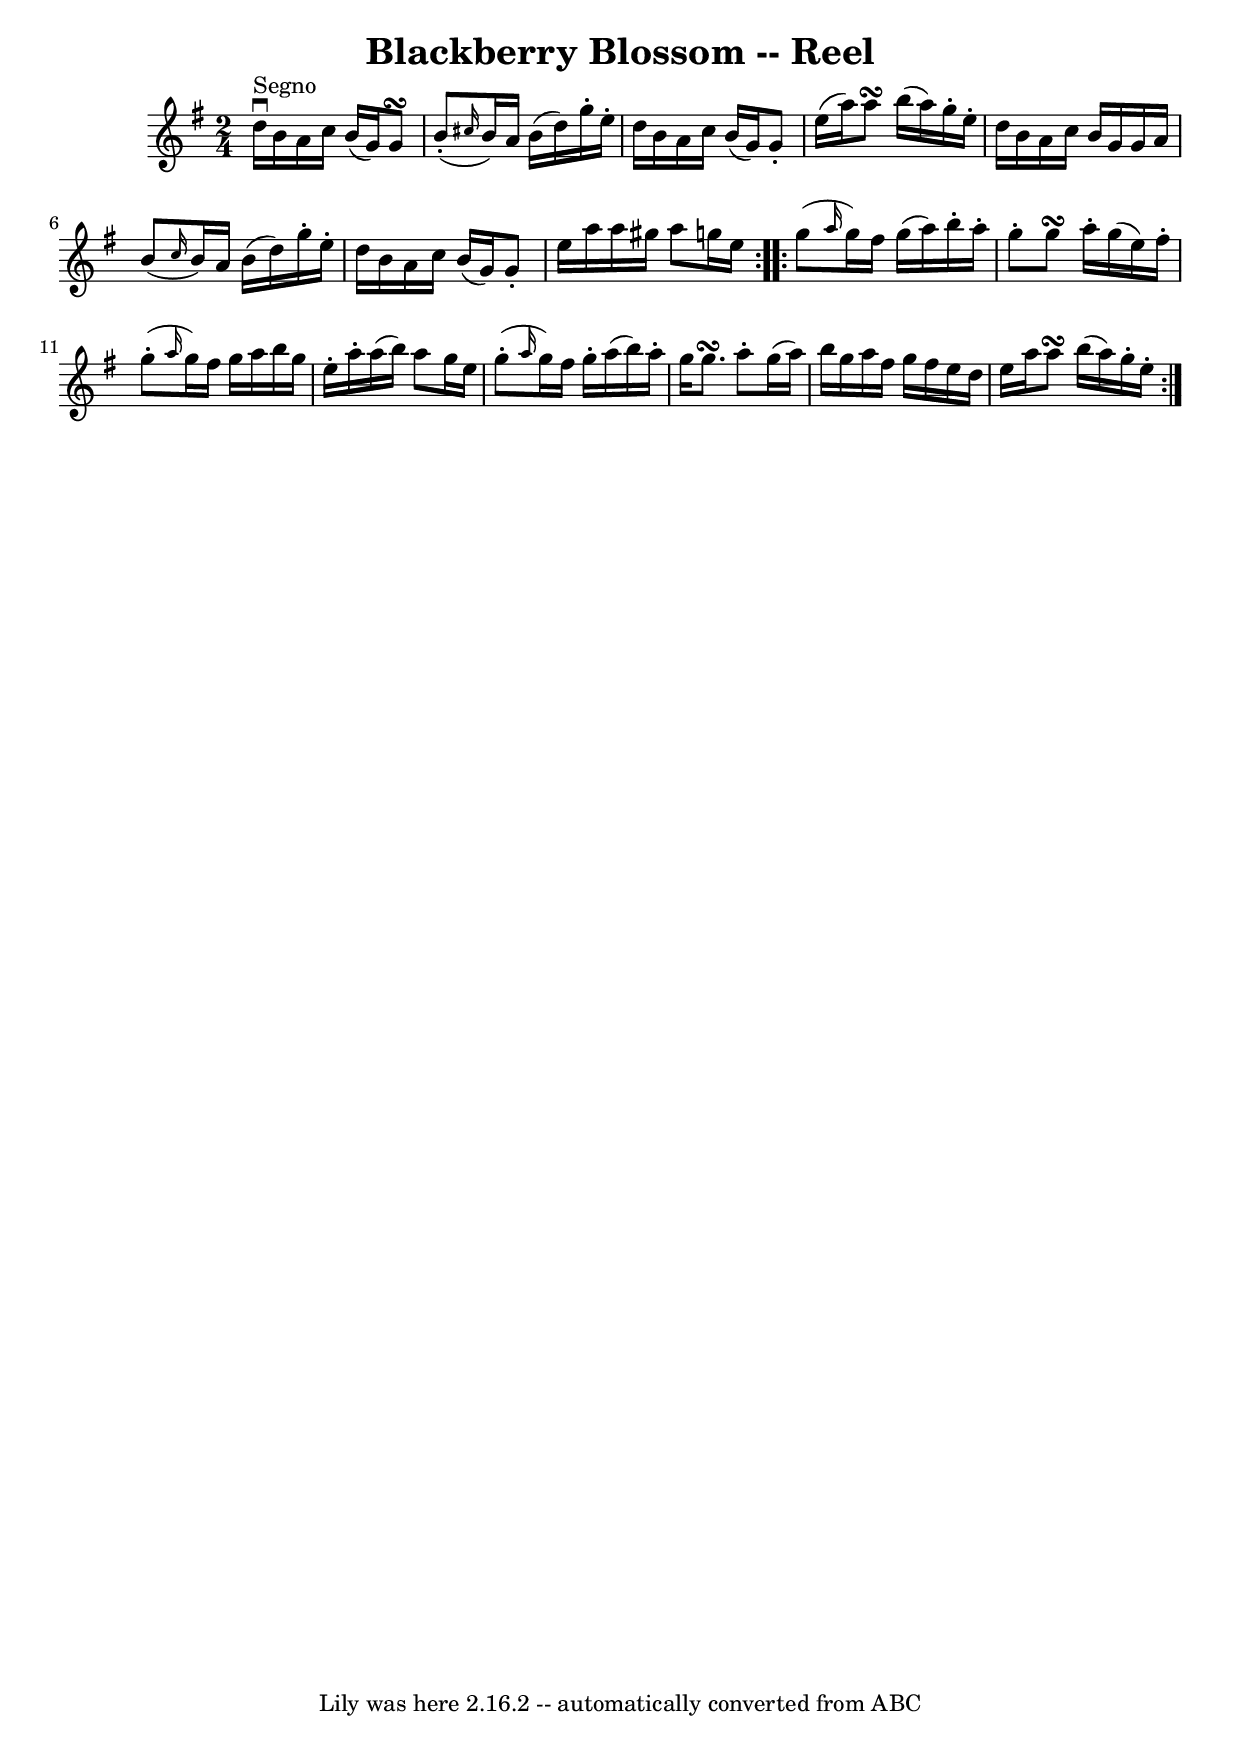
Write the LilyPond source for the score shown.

\version "2.16.2"
\include "Mammoth.ily"
\header {
  %% book = "Ryan's Mammoth Collection"
  crossRefNumber = "1"
  footnotes = ""
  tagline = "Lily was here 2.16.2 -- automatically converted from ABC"
  title = "Blackberry Blossom -- Reel"

}
voicedefault =  {



  \repeat volta 2 {

    \time 2/4 
    \key g \major
    d''16^"Segno"^\downbow b'16 a'16 c''16    
    b'16 (g'16) g'8\turn  |
    b'8 (-. \grace { cis''16  
		   }   
    b'16) a'16 b'16 (d''16) g''16 -. e''16 -. |
    d''16    
    b'16 a'16 c''16 b'16 (g'16) g'8 -. |
    e''16 (a''16  
    -) a''8\turn b''16 (a''16) g''16 -. e''16 -. |
    d''16  
    b'16 a'16 c''16 b'16 g'16 g'16 a'16  |
    b'8 (
    \grace { c''16  
	   } b'16) a'16 b'16 (d''16) g''16 -. e''16 
    -. |
    d''16 b'16 a'16 c''16 b'16 (g'16) g'8 -. 
    |
    e''16 a''16 a''16 gis''16 a''8 g''!16 e''16  
  }     

  \repeat volta 2 {
    g''8 (\grace { a''16  
		 } g''16) fis''16 g''16 
    (a''16) b''16 -. a''16 -. |
    g''8 -. g''8\turn a''16 -.  
    g''16 (e''16) fis''16 -. |
    g''8 (-. \grace { a''16  
		    }   
    g''16) fis''16 g''16 a''16 b''16 g''16  |
    e''16 -.   
    a''16 -. a''16 (b''16) a''8 g''16 e''16  |
    g''8 
    (-. \grace { a''16  
	       } g''16) fis''16 g''16 -. a''16 (b''16  
    -) a''16 -. |
    g''16 g''8.\turn a''8 -. g''16 (a''16) 
    |
    b''16 g''16 a''16 fis''16 g''16 fis''16 e''16    
    d''16  |
    e''16 a''16 a''8\turn b''16 (a''16) g''16 -. 
    e''16 -.   
  }   

}

\score{
  <<

    \context Staff="default"
    {
      \voicedefault 
      
    }

  >>
  \layout {
    
  }
  \midi {
  }

}
